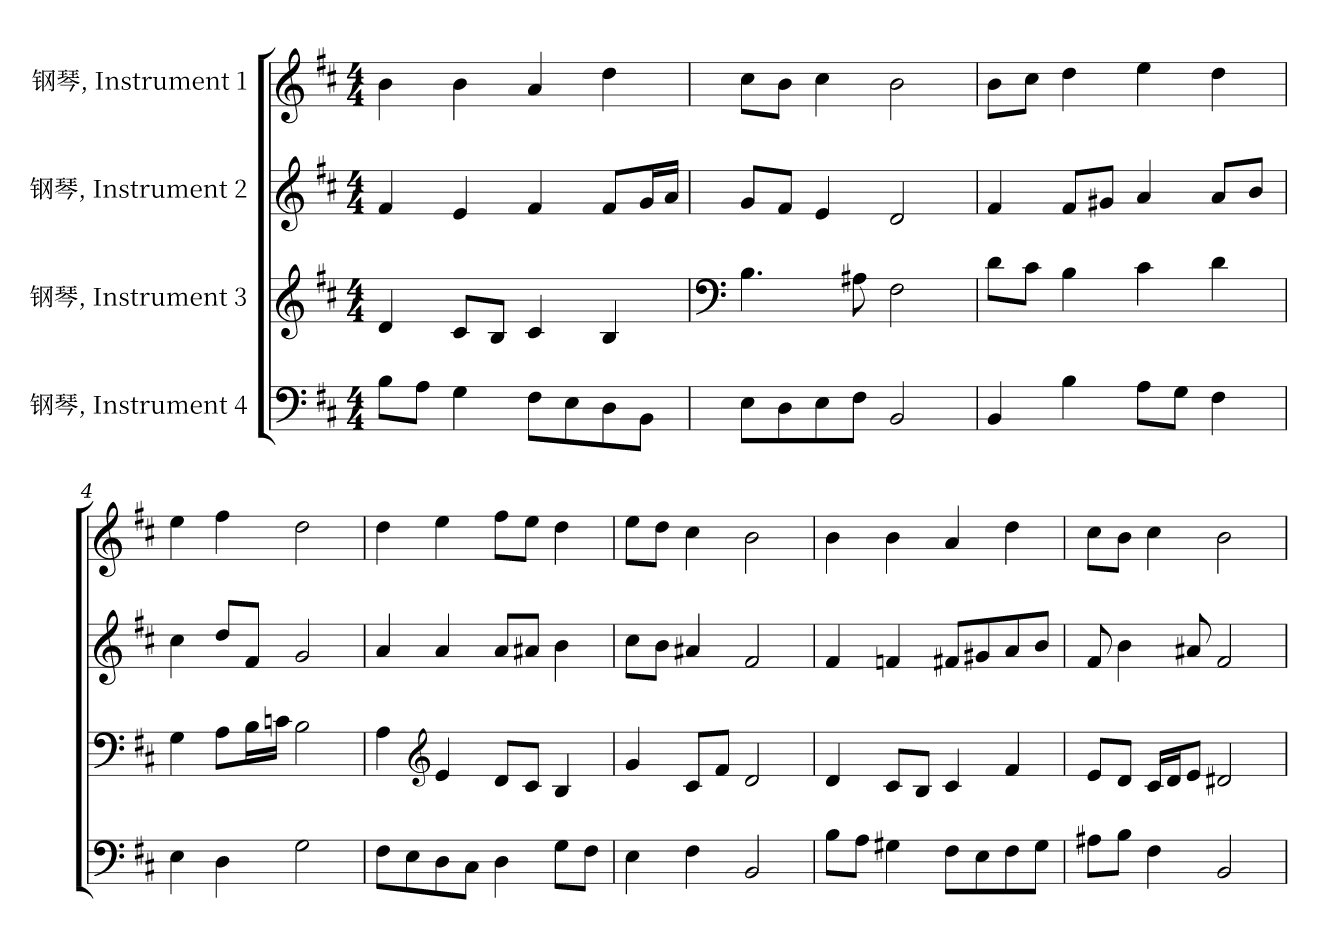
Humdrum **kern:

**kern	**kern	**kern	**kern
*part4	*part3	*part2	*part1
*staff4	*staff3	*staff2	*staff1
*I"钢琴, Instrument 4	*I"钢琴, Instrument 3	*I"钢琴, Instrument 2	*I"钢琴, Instrument 1
*clefF4	*clefG2	*clefG2	*clefG2
*k[f#c#]	*k[f#c#]	*k[f#c#]	*k[f#c#]
*M4/4	*M4/4	*M4/4	*M4/4
*MM84	*MM84	*MM84	*MM84
=1	=1	=1	=1
8B\L	4d/	4f#/	4b\
8A\J	.	.	.
4G\	8c#/L	4e/	4b\
.	8B/J	.	.
8F#\L	4c#/	4f#/	4a/
8E\	.	.	.
8D\	4B/	8f#/L	4dd\
8BB\J	.	16g/L	.
.	.	16a/JJ	.
=2	=2	=2	=2
*	*clefF4	*	*
8E\L	4.B\	8g/L	8cc#\L
8D\	.	8f#/J	8b\J
8E\	.	4e/	4cc#\
8F#\J	8A#X\	.	.
2BB/	2F#\	2d/	2b\
=3	=3	=3	=3
4BB/	8d\L	4f#/	8b\L
.	8c#\J	.	8cc#\J
4B\	4B\	8f#/L	4dd\
.	.	8g#X/J	.
8A\L	4c#\	4a/	4ee\
8G\J	.	.	.
4F#\	4d\	8a/L	4dd\
.	.	8b/J	.
=4	=4	=4	=4
4E\	4G\	4cc#\	4ee\
4D\	8A\L	8dd/L	4ff#\
.	16B\L	8f#/J	.
.	16cn\JJ	.	.
2G\	2B\	2g/	2dd\
!!LO:LB:g=z
=5	=5	=5	=5
8F#\L	4A\	4a/	4dd\
8E\	.	.	.
*	*clefG2	*	*
8D\	4e/	4a/	4ee\
8C#\J	.	.	.
4D\	8d/L	8a/L	8ff#\L
.	8c#/J	8a#X/J	8ee\J
8G\L	4B/	4b\	4dd\
8F#\J	.	.	.
=6	=6	=6	=6
4E\	4g/	8cc#\L	8ee\L
.	.	8b\J	8dd\J
4F#\	8c#/L	4a#X/	4cc#\
.	8f#/J	.	.
2BB/	2d/	2f#/	2b\
=7	=7	=7	=7
8B\L	4d/	4f#/	4b\
8A\J	.	.	.
4G#X\	8c#/L	4fn/	4b\
.	8B/J	.	.
8F#\L	4c#/	8f#X/L	4a/
8E\	.	8g#X/	.
8F#\	4f#/	8a/	4dd\
8G#\J	.	8b/J	.
=8	=8	=8	=8
8A#X\L	8e/L	8f#/	8cc#\L
8B\J	8d/J	4b\	8b\J
4F#\	16c#/LL	.	4cc#\
.	16d/J	.	.
.	8e/J	8a#X/	.
2BB/	2d#X/	2f#/	2b\
=	=	=	=
*-	*-	*-	*-
